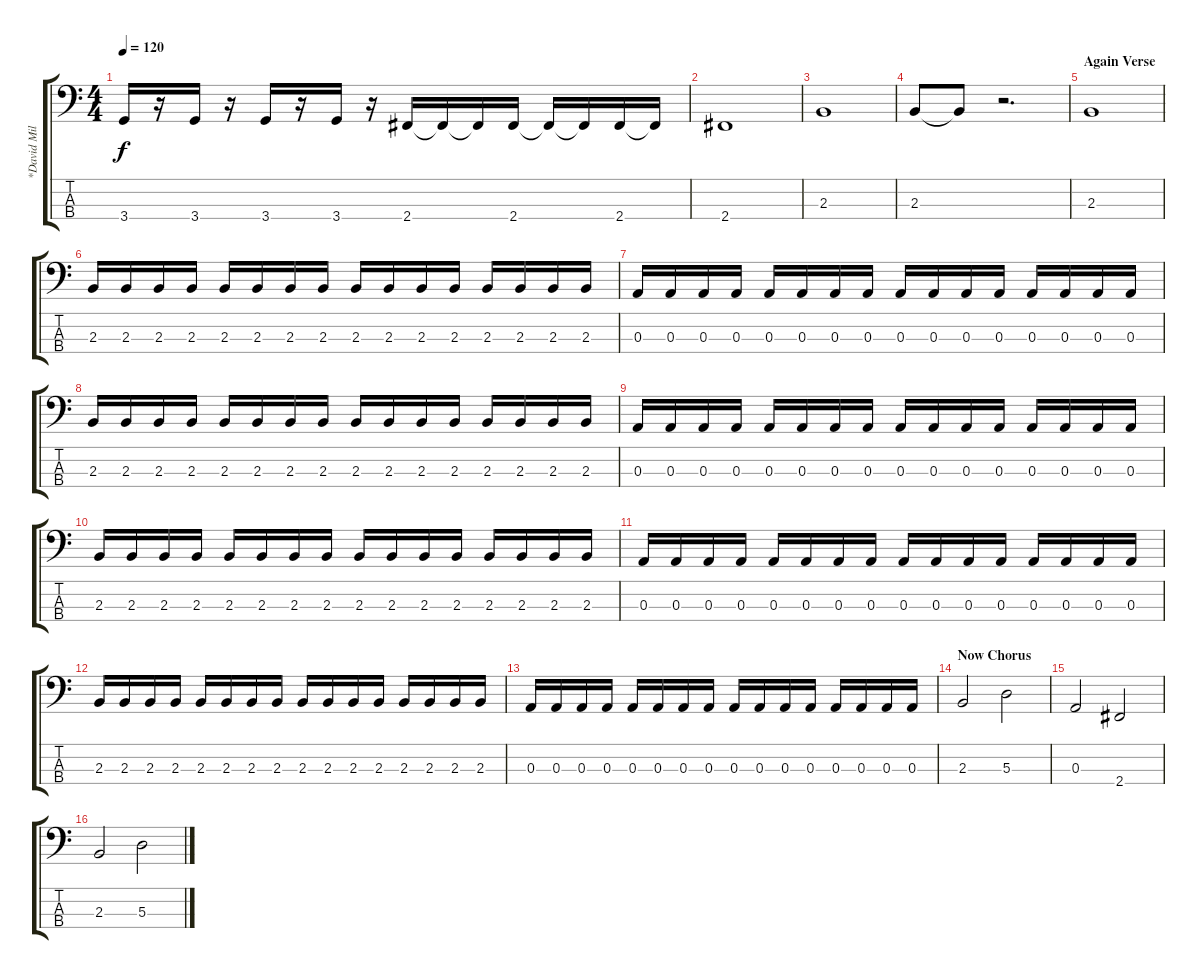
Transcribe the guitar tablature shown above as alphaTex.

\track ("*David Millan" "*David Mil") {instrument electricbasspick}
\staff {score tabs}
\tuning (G2 D2 A1 E1) {hide}
\ts (4 4)
\tempo 120
\clef f4
\ks c
3.4.16{dy f} r.16 3.4.16 r.16 3.4.16 r.16 3.4.16 r.16 2.4.16 2.4{t}.16 2.4{t}.16 2.4.16 2.4{t}.16 2.4{t}.16 2.4.16 2.4{t}.16 |
2.4.1 |
2.3.1 |
2.3.8 2.3{t}.8 r.2{d} |
\section ("" "Again Verse")
2.3.1 |
2.3.16 2.3.16 2.3.16 2.3.16 2.3.16 2.3.16 2.3.16 2.3.16 2.3.16 2.3.16 2.3.16 2.3.16 2.3.16 2.3.16 2.3.16 2.3.16 |
0.3.16 0.3.16 0.3.16 0.3.16 0.3.16 0.3.16 0.3.16 0.3.16 0.3.16 0.3.16 0.3.16 0.3.16 0.3.16 0.3.16 0.3.16 0.3.16 |
2.3.16 2.3.16 2.3.16 2.3.16 2.3.16 2.3.16 2.3.16 2.3.16 2.3.16 2.3.16 2.3.16 2.3.16 2.3.16 2.3.16 2.3.16 2.3.16 |
0.3.16 0.3.16 0.3.16 0.3.16 0.3.16 0.3.16 0.3.16 0.3.16 0.3.16 0.3.16 0.3.16 0.3.16 0.3.16 0.3.16 0.3.16 0.3.16 |
2.3.16 2.3.16 2.3.16 2.3.16 2.3.16 2.3.16 2.3.16 2.3.16 2.3.16 2.3.16 2.3.16 2.3.16 2.3.16 2.3.16 2.3.16 2.3.16 |
0.3.16 0.3.16 0.3.16 0.3.16 0.3.16 0.3.16 0.3.16 0.3.16 0.3.16 0.3.16 0.3.16 0.3.16 0.3.16 0.3.16 0.3.16 0.3.16 |
2.3.16 2.3.16 2.3.16 2.3.16 2.3.16 2.3.16 2.3.16 2.3.16 2.3.16 2.3.16 2.3.16 2.3.16 2.3.16 2.3.16 2.3.16 2.3.16 |
0.3.16 0.3.16 0.3.16 0.3.16 0.3.16 0.3.16 0.3.16 0.3.16 0.3.16 0.3.16 0.3.16 0.3.16 0.3.16 0.3.16 0.3.16 0.3.16 |
\section ("" "Now Chorus")
2.3.2 5.3.2 |
0.3.2 2.4.2 |
2.3.2 5.3.2
